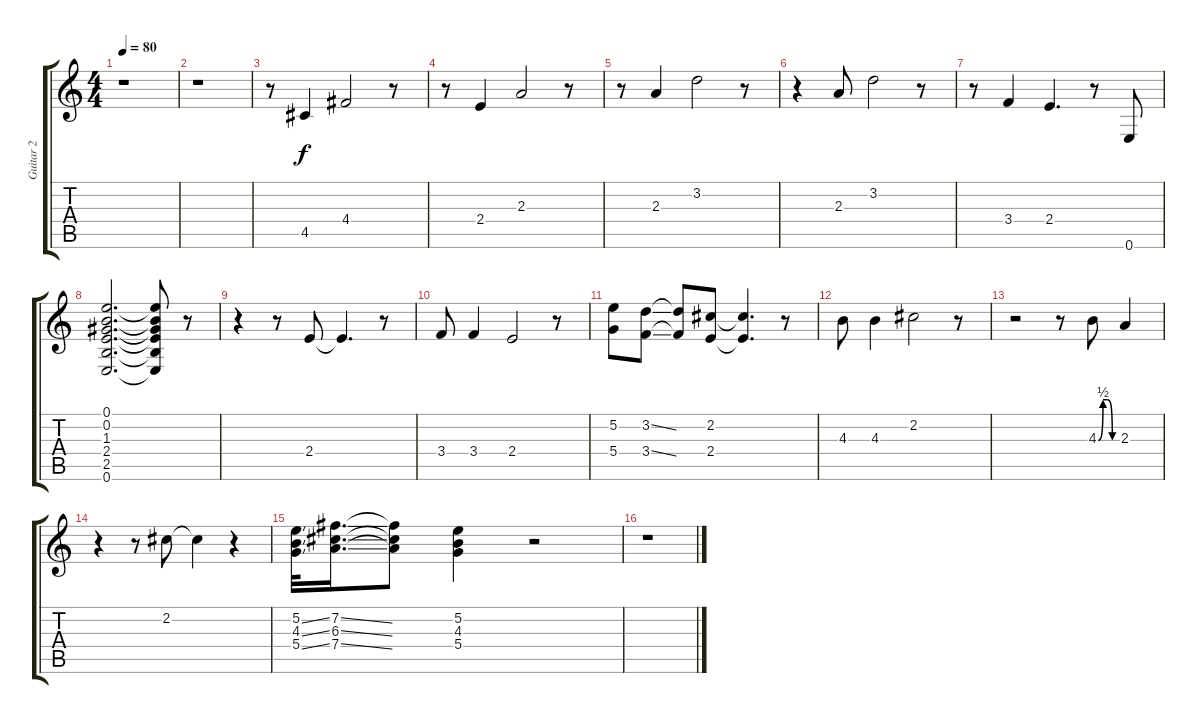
\track ("Guitar 2" "Guitar 2") {instrument electricguitarjazz}
\staff {score tabs}
\tuning (E4 B3 G3 D3 A2 E2) {hide}
\ts (4 4)
\tempo 80
\clef g2
\ks c
r.1{dy f} |
r.1 |
r.8 4.5.4 4.4.2 r.8 |
r.8 2.4.4 2.3.2 r.8 |
r.8 2.3.4 3.2.2 r.8 |
r.4 2.3.8 3.2.2 r.8 |
r.8 3.4.4 2.4.4{d} r.8 0.6.8 |
(0.1 0.2 1.3 2.4 2.5 0.6).2{d} (0.1{t} 0.2{t} 1.3{t} 2.4{t} 2.5{t} 0.6{t}).8 r.8 |
r.4 r.8 2.4.8 2.4{t}.4{d} r.8 |
3.4.8 3.4.4 2.4.2 r.8 |
(5.2 5.4).8 (3.2{ss} 3.4{ss}).8 (3.2{t} 3.4{t}).8 (2.2 2.4).8 (2.2{t} 2.4{t}).4{d} r.8 |
4.3.8 4.3.4 2.2.2 r.8 |
r.2 r.8 4.3{be (custom 0 0 15 2 30 2 45 0 60 0)}.8 2.3.4 |
r.4 r.8 2.2.8 2.2{t}.4 r.4 |
(5.2{ss} 4.3{ss} 5.4{ss}).32 (7.2{ss} 6.3{ss} 7.4{ss}).16{d} (7.2{t} 6.3{t} 7.4{t}).8 (5.2 4.3 5.4).4 r.2 |
r.1
